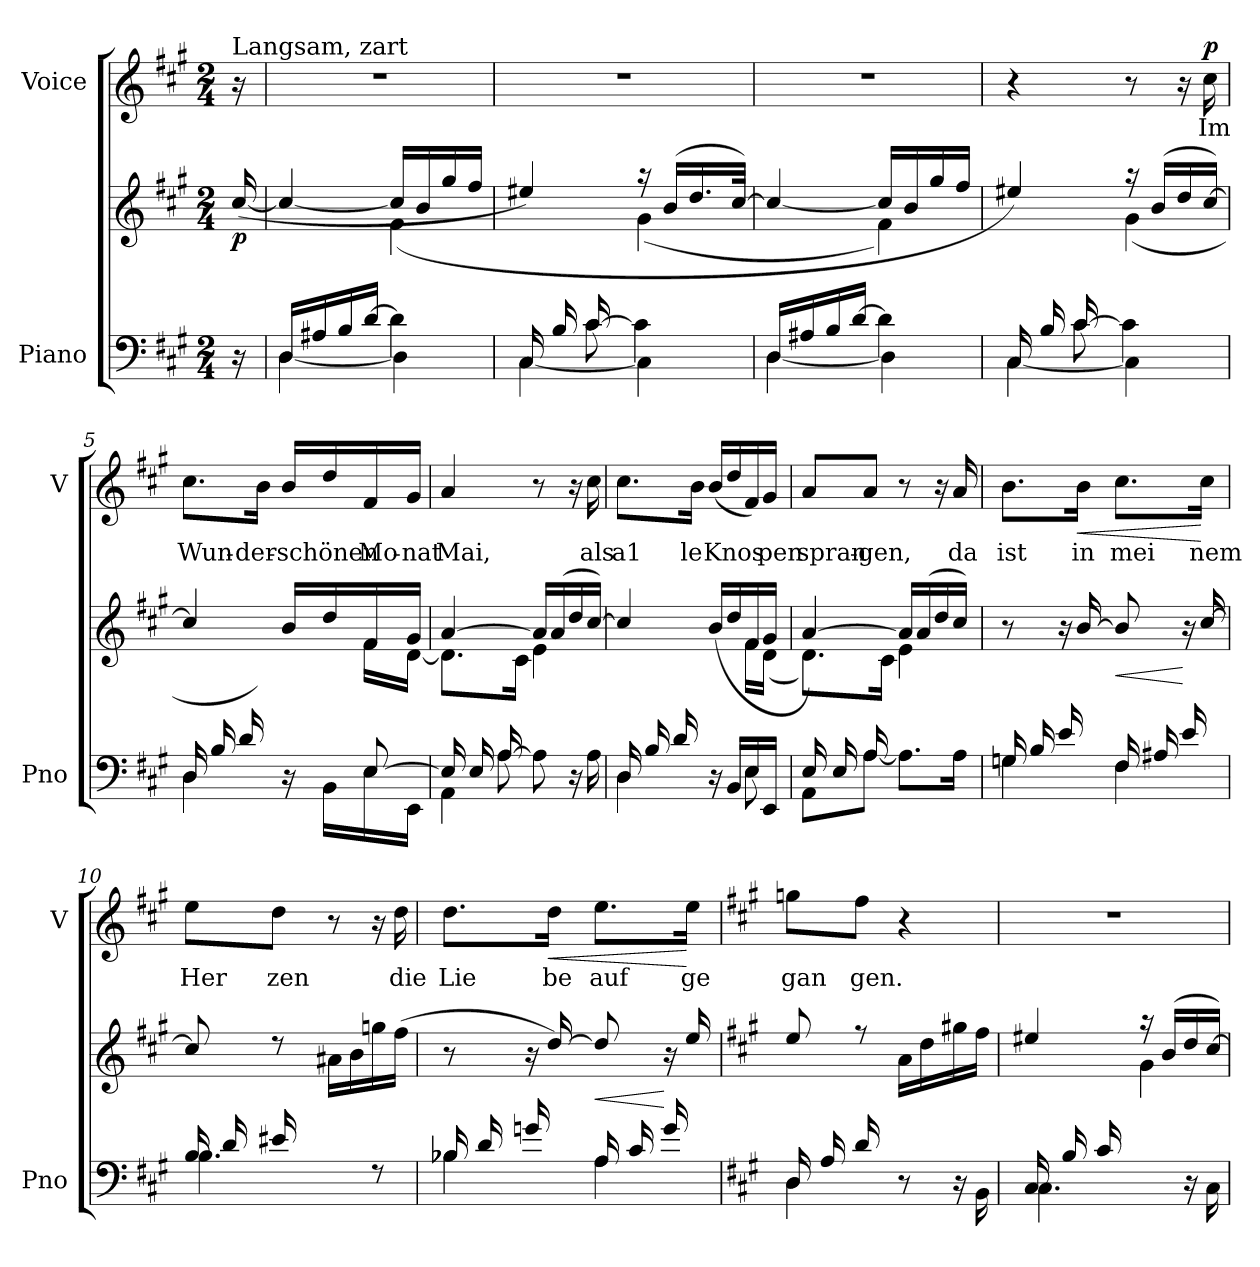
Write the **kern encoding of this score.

**kern	**kern	**dynam	**kern	**text	**dynam
*part2	*part2	*part2	*part1	*part1	*part1
*staff3	*staff2	*staff2/3	*staff1	*staff1	*staff1
*I"Piano	*	*	*I"Voice	*	*
*I'Pno	*	*	*I'V	*	*
*clefF4	*clefG2	*	*clefG2	*	*
*k[f#c#g#]	*k[f#c#g#]	*	*k[f#c#g#]	*	*
*M2/4	*M2/4	*	*M2/4	*	*
=	=	=	=	=	=
!	!	!	!LO:TX:a:t=Langsam, zart	!	!
!	!	!LO:DY:b	!	!	!
16r	(>[<16cc#/	p	16r	.	.
=1	=1	=1	=1	=1	=1
*^	*^	*	*	*	*
(>16D/LL	[<4D\	4cc#/_>	4ryy	.	2r	.	.
16A#X/	.	.	.	.	.	.	.
16B/	.	.	.	.	.	.	.
[>16d/JJ	.	.	.	.	.	.	.
4d\]	4D\]	16cc#/LL]	(4f#\	.	.	.	.
.	.	16b/	.	.	.	.	.
.	.	16gg#/	.	.	.	.	.
.	.	16ff#/JJ	.	.	.	.	.
=2	=2	=2	=2	=2	=2	=2	=2
*	*^	*	*^	*	*	*	*
(>16C#/LL	[<4C#\	8ryy	4ee#X/)	4ryy	8.ryy	.	2r	.	.
16B/	.	.	.	.	.	.	.	.	.
16c#/	.	[>8c#\	.	.	.	.	.	.	.
4ryy	.	.	.	.	16e#X\JJ	.	.	.	.
.	4C#\]	4c#\]	16raa	(4g#\	4ryy	.	.	.	.
.	.	.	(>16b/LL	.	.	.	.	.	.
.	.	.	16.dd/	.	.	.	.	.	.
16ryy	.	.	.	.	.	.	.	.	.
.	.	.	[>32cc#/JJk)	.	.	.	.	.	.
*	*v	*v	*	*	*	*	*	*	*
*	*	*	*v	*v	*	*	*	*
=3	=3	=3	=3	=3	=3	=3	=3
(<16D/LL	[<4D\	4cc#/_>	4ryy	.	2r	.	.
16A#X/	.	.	.	.	.	.	.
16B/	.	.	.	.	.	.	.
[>16d/JJ	.	.	.	.	.	.	.
4d\]	4D\]	16cc#/LL]	4f#\)	.	.	.	.
.	.	16b/	.	.	.	.	.
.	.	16gg#/	.	.	.	.	.
.	.	16ff#/JJ	.	.	.	.	.
!!LO:LB:g=z
=4	=4	=4	=4	=4	=4	=4	=4
*	*^	*	*^	*	*	*	*
(>16C#/LL	[<4C#\	8ryy	4ee#X/)	4ryy	8.ryy	.	4r	.	.
16B/	.	.	.	.	.	.	.	.	.
16c#/	.	[>8c#\	.	.	.	.	.	.	.
4ryy	.	.	.	.	16e#X\JJ	.	.	.	.
.	4C#\]	4c#\]	16raa	(4g#\	4ryy	.	8r	.	.
.	.	.	(>16b/LL	.	.	.	.	.	.
.	.	.	16dd/	.	.	.	16r	.	.
!	!	!	!	!	!	!	!	!LO:LY:b	!LO:DY:a
16ryy	.	.	[>16cc#/JJ)	.	.	.	16cc#\	Im	p
*	*v	*v	*	*	*	*	*	*	*
=5	=5	=5	=5	=5	=5	=5	=5	=5
!	!	!	!	!	!	!	!LO:LY:b	!
16D/LL	4D\	4cc#/]	4.ryy	8.ryy	.	8.cc#\L	Wun-	.
16B/	.	.	.	.	.	.	.	.
16d/	.	.	.	.	.	.	.	.
!	!	!	!	!	!	!	!LO:LY:b	!
8.ryy	.	.	.	16f#\JJ)	.	16b\Jk	-der-	.
!	!	!	!	!	!	!	!LO:LY:b	!
.	16r	16b/LL	.	4ryy	.	16b/LL	-schönen	.
.	16BB\LL	16dd/	.	.	.	16dd/	.	.
!	!	!	!	!	!	!	!LO:LY:b	!
[>8E/	16E\	16f#/	16f#\LL	.	.	16f#/	Mo-	.
!	!	!	!	!	!	!	!LO:LY:b	!
.	16EE\JJ	16g#/JJ	[<16d\JJ	.	.	16g#/JJ	-nat	.
=6	=6	=6	=6	=6	=6	=6	=6	=6
*	*^	*	*	*	*	*	*	*
!	!	!	!	!	!	!	!	!LO:LY:b	!
16E/LL]	4AA\	8ryy	[>4a/)	8.d\L]	8.ryy	.	4a/	Mai,	.
16E/	.	.	.	.	.	.	.	.	.
16A/	.	[>8A\	.	.	.	.	.	.	.
4ryy	.	.	.	16c#\Jk	16c#\JJ	.	.	.	.
.	4ryy	8A\]	16a/LL]	4e\	4ryy	.	8r	.	.
.	.	.	(>16a/	.	.	.	.	.	.
.	.	16r	16dd/	.	.	.	16r	.	.
!	!	!	!	!	!	!	!	!LO:LY:b	!
16ryy	.	16A\	[>16cc#/JJ)	.	.	.	16cc#\	als	.
=7	=7	=7	=7	=7	=7	=7	=7	=7	=7
!	!	!	!	!	!	!	!	!LO:LY:b	!
*	*v	*v	*	*	*	*	*	*	*
(<16D/LL	4D\	4cc#/]	4.ryy	8.ryy	.	8.cc#\L	a1	.
16B/	.	.	.	.	.	.	.	.
16d/	.	.	.	.	.	.	.	.
!	!	!	!	!	!	!	!LO:LY:b	!
8.ryy	.	.	.	16f#\JJ)	.	16b\Jk	le	.
!	!	!	!	!	!	!	!LO:LY:b	!
.	16r	(>16b/LL	.	4ryy	.	(<16b/LL	Knos	.
.	16BB/LL	16dd/	.	.	.	16dd/	.	.
8E\	16E/	16f#/	16f#\LL	.	.	16f#/)	.	.
!	!	!	!	!	!	!	!LO:LY:b	!
.	16EE/JJ	16g#/JJ	(<16d\JJ	.	.	16g#/JJ	pen	.
!!LO:LB:g=z
=8	=8	=8	=8	=8	=8	=8	=8	=8
!	!	!	!	!	!	!	!LO:LY:b	!
16E/LL	8AA\L	[>4a/)	8.d\L)	8.ryy	.	8a/L	spran-	.
16E/	.	.	.	.	.	.	.	.
!	!	!	!	!	!	!	!LO:LY:b	!
16A/	[>8A\J	.	.	.	.	8a/J	-gen,	.
4ryy	.	.	16c#\Jk	16c#\JJ	.	.	.	.
.	8.A\L]	16a/LL]	4e\	4ryy	.	8r	.	.
.	.	(>16a/	.	.	.	.	.	.
.	.	16dd/	.	.	.	16r	.	.
!	!	!	!	!	!	!	!LO:LY:b	!
16ryy	16A\Jk	16cc#/JJ)	.	.	.	16a/	da	.
*	*	*	*v	*v	*	*	*	*
=9	=9	=9	=9	=9	=9	=9	=9
!	!	!	!	!	!	!LO:LY:b	!
(<16Gn/LL	4Gn\	8r	8.ryy	.	8.b\L	ist	.
16B/	.	.	.	.	.	.	.
16e/	.	16r	.	.	.	.	.
!	!	!	!	!	!	!LO:LY:b	!LO:HP:b
16ryy	.	[<16b/	16b\JJ)	.	16b\Jk	in	<
!	!	!	!	!LO:HP:b	!	!LO:LY:b	!
(<16F#/LL	4F#\	8b/]	8.ryy	<	8.cc#\L	mei	.
16A#X/	.	.	.	.	.	.	.
16e/	.	16r	.	[	.	.	.
!	!	!	!	!	!	!LO:LY:b	!
16ryy	.	[<16cc#/	16cc#\JJ)	.	16cc#\Jk	nem	[
=10	=10	=10	=10	=10	=10	=10	=10
!	!	!	!	!	!	!LO:LY:b	!
(<16B/LL	4.B\	8cc#/]	8.ryy	.	8ee\L	Her	.
16d/	.	.	.	.	.	.	.
!	!	!	!	!	!	!LO:LY:b	!
16e#X/	.	8rdd	.	.	8dd\J	zen	.
4ryy	.	.	16f#\JJ	.	.	.	.
.	.	16a#X\LL	4ryy	.	8r	.	.
.	.	16b\	.	.	.	.	.
.	8rE	16ggn\	.	.	16r	.	.
!	!	!	!	!	!	!LO:LY:b	!
16ryy	.	(16ff#\JJ	.	.	16dd\	die	.
=11	=11	=11	=11	=11	=11	=11	=11
!	!	!	!	!	!	!LO:LY:b	!
(<16B-X/LL	4B-X\	8r	8.ryy	.	8.dd\L	Lie	.
16d/	.	.	.	.	.	.	.
16gn/	.	16r	.	.	.	.	.
!	!	!	!	!	!	!LO:LY:b	!LO:HP:b
16ryy	.	[<16dd/	16dd\JJ)	.	16dd\Jk	be	<
!	!	!	!	!LO:HP:b	!	!LO:LY:b	!
16A/LL	4A\	8dd/]	8.ryy	<	8.ee\L	auf	.
16c#/	.	.	.	.	.	.	.
16g/	.	16r	.	[	.	.	.
!	!	!	!	!	!	!LO:LY:b	!
16ryy	.	16ee/	16ee\JJ	.	16ee\Jk	ge	[
!!LO:PB:g=z
=12	=12	=12	=12	=12	=12	=12	=12
*k[f#c#g#]	*	*k[f#c#g#]	*	*	*k[f#c#g#]	*	*
!	!	!	!	!	!	!LO:LY:b	!
(>16D/LL	4D\	8ee/)	8.ryy	.	8ggn\L	gan	.
16A/	.	.	.	.	.	.	.
!	!	!	!	!	!	!LO:LY:b	!
16d/	.	8rff	.	.	8ff#\J	gen.	.
4ryy	.	.	16f#\JJ	.	.	.	.
.	8r	16a\LL	4ryy	.	4r	.	.
.	.	16dd\	.	.	.	.	.
.	16r	16gg#X\	.	.	.	.	.
16ryy	16BB\	16ff#\JJ	.	.	.	.	.
=13	=13	=13	=13	=13	=13	=13	=13
*	*	*	*^	*	*	*	*
16C#/LL	4.C#\	4ee#X/)	4ryy	8.ryy	.	2r	.	.
16B/	.	.	.	.	.	.	.	.
16c#/	.	.	.	.	.	.	.	.
4ryy	.	.	.	16e#X\JJ	.	.	.	.
.	.	16raa	(4g#\	4ryy	.	.	.	.
.	.	(>16b/LL	.	.	.	.	.	.
.	16r	16dd/	.	.	.	.	.	.
16ryy	16C#\	[>16cc#/JJ)	.	.	.	.	.	.
*v	*v	*	*	*	*	*	*	*
*	*v	*v	*v	*	*	*	*
=	=	=	=	=	=
*-	*-	*-	*-	*-	*-
